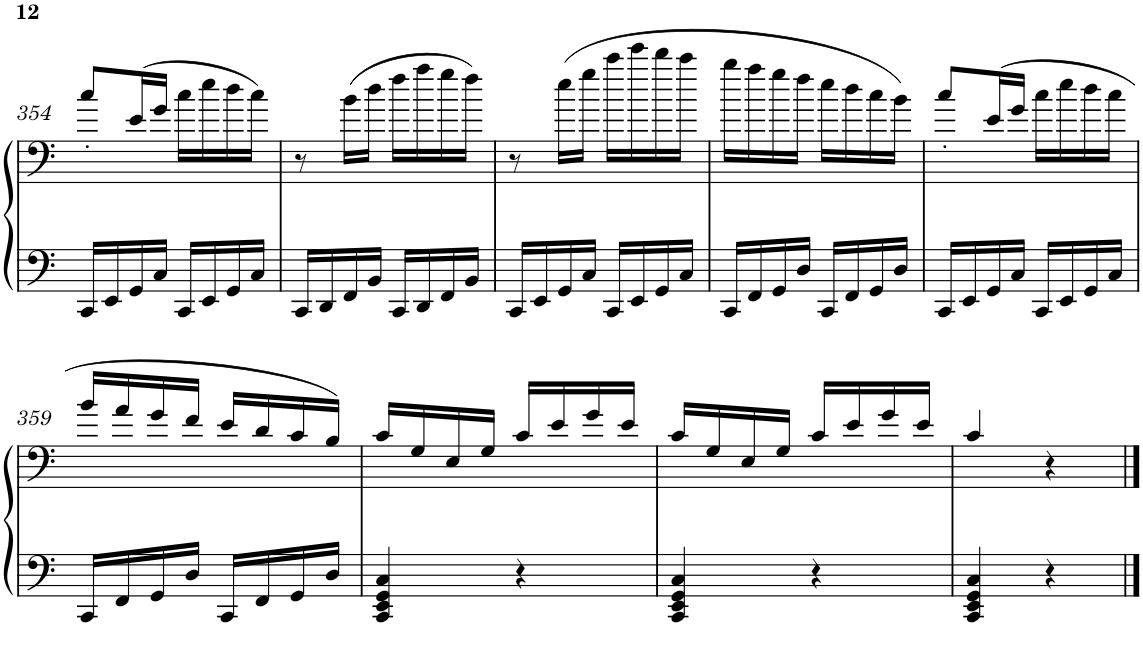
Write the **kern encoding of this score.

**kern	**kern
*part1	*part1
*staff2	*staff1
*I"Piano	*
*I'Pno.	*
!!LO:PB:g=z
*clefF4	*clefF4
*k[]	*k[]
*M2/4	*M2/4
=354	=354
16CC/LL	8cc'/L
16EE/	.
16GG/	(>16e/L
16C/JJ	16g/JJ
16CC/LL	16cc\LL
16EE/	16ee\
16GG/	16dd\
16C/JJ	16cc\JJ)
=355	=355
16CC/LL	8r
16DD/	.
16FF/	(>16b\LL
16BB/JJ	16dd\JJ
16CC/LL	16ff\LL
16DD/	16aa\
16FF/	16gg\
16BB/JJ	16ff\JJ)
=356	=356
16CC/LL	8r
16EE/	.
16GG/	(>16ee\LL
16C/JJ	16gg\JJ
16CC/LL	16ccc\LL
16EE/	16eee\
16GG/	16ddd\
16C/JJ	16ccc\JJ
=357	=357
16CC/LL	16bb\LL
16FF/	16aa\
16GG/	16gg\
16D/JJ	16ff\JJ
16CC/LL	16ee\LL
16FF/	16dd\
16GG/	16cc\
16D/JJ	16b\JJ)
=358	=358
16CC/LL	8cc'/L
16EE/	.
16GG/	(>16e/L
16C/JJ	16g/JJ
16CC/LL	16cc\LL
16EE/	16ee\
16GG/	16dd\
16C/JJ	16cc\JJ
!!LO:LB:g=z
=359	=359
16CC/LL	16b/LL
16FF/	16a/
16GG/	16g/
16D/JJ	16f/JJ
16CC/LL	16e/LL
16FF/	16d/
16GG/	16c/
16D/JJ	16B/JJ)
=360	=360
4CC/ 4EE/ 4GG/ 4C/	16c/LL
.	16G/
.	16E/
.	16G/JJ
4r	16c/LL
.	16e/
.	16g/
.	16e/JJ
=361	=361
4CC/ 4EE/ 4GG/ 4C/	16c/LL
.	16G/
.	16E/
.	16G/JJ
4r	16c/LL
.	16e/
.	16g/
.	16e/JJ
=362	=362
4CC/ 4EE/ 4GG/ 4C/	4c/
4r	4r
==	==
*-	*-
